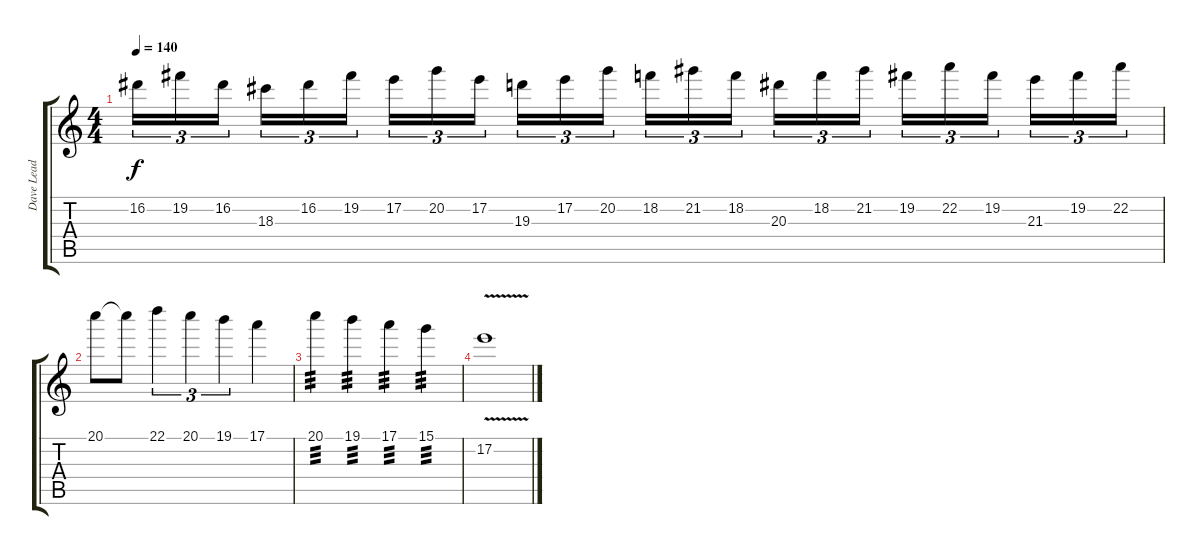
\track ("Dave Lead" "Dave Lead") {instrument distortionguitar}
\staff {score tabs}
\tuning (E4 B3 G3 D3 A2 E2) {hide}
\ts (4 4)
\tempo 140
\clef g2
\ks c
16.2.16{tu (3 2) dy f} 19.2.16{tu (3 2)} 16.2.16{tu (3 2)} 18.3.16{tu (3 2)} 16.2.16{tu (3 2)} 19.2.16{tu (3 2)} 17.2.16{tu (3 2)} 20.2.16{tu (3 2)} 17.2.16{tu (3 2)} 19.3.16{tu (3 2)} 17.2.16{tu (3 2)} 20.2.16{tu (3 2)} 18.2.16{tu (3 2)} 21.2.16{tu (3 2)} 18.2.16{tu (3 2)} 20.3.16{tu (3 2)} 18.2.16{tu (3 2)} 21.2.16{tu (3 2)} 19.2.16{tu (3 2)} 22.2.16{tu (3 2)} 19.2.16{tu (3 2)} 21.3.16{tu (3 2)} 19.2.16{tu (3 2)} 22.2.16{tu (3 2)} |
20.1.8{volume 12} 20.1{t}.8 22.1.4{tu (3 2)} 20.1.4{tu (3 2)} 19.1.4{tu (3 2)} 17.1.4 |
20.1.4{tp 3} 19.1.4{tp 3} 17.1.4{tp 3} 15.1.4{tp 3} |
17.2{v}.1
